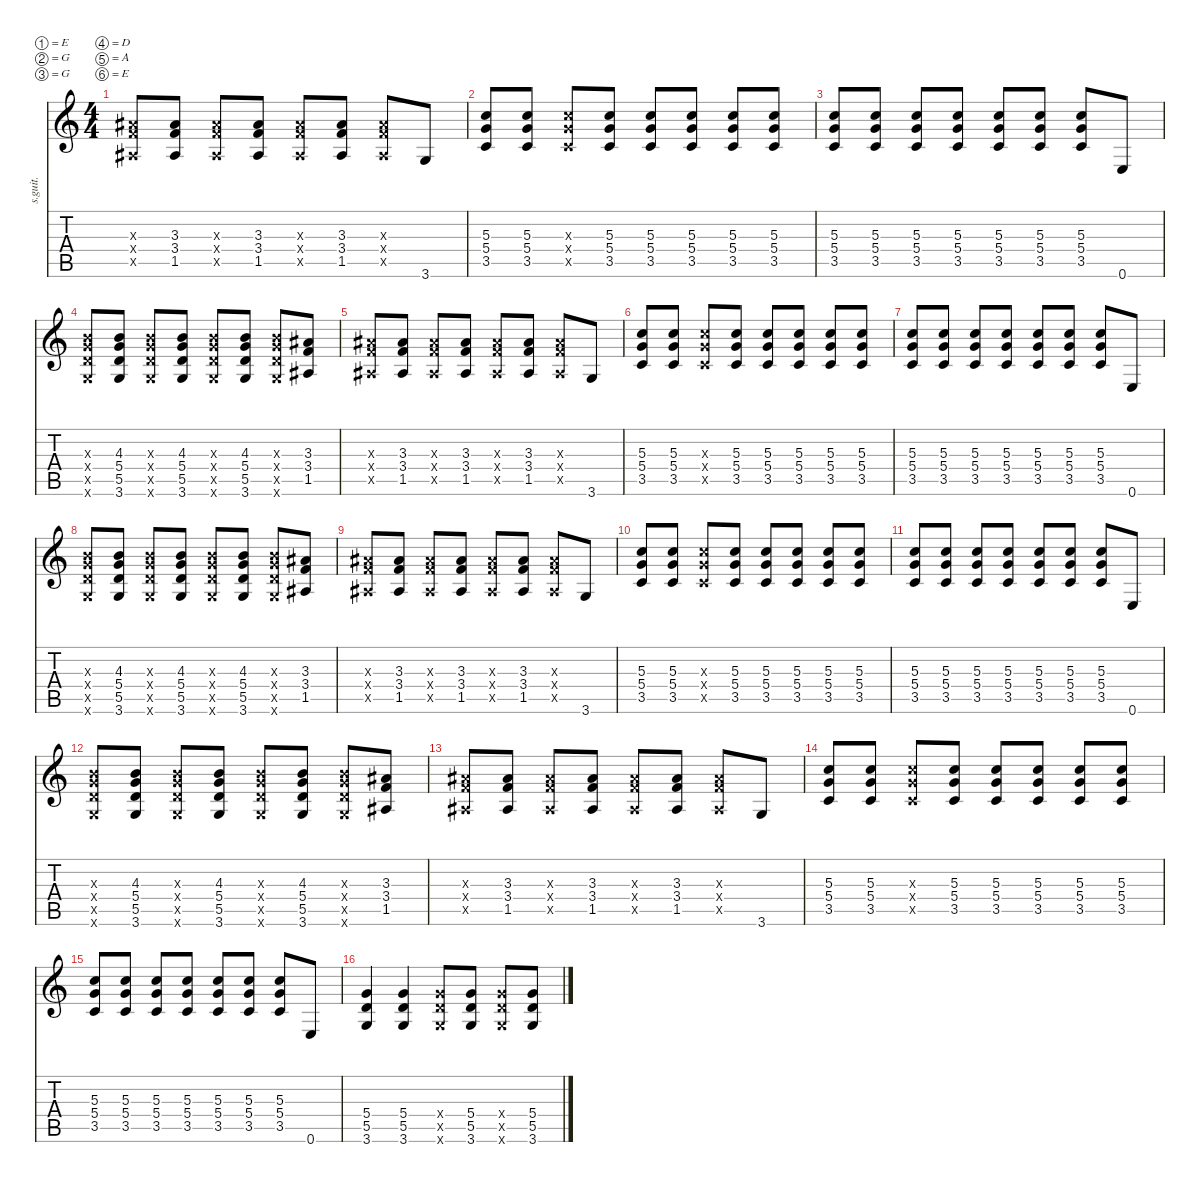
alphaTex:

\defaultSystemsLayout 4
\hideDynamics
\bracketExtendMode nobrackets
\track ("Gary Rossington (Slide/Rhythm Guitar)" "s.guit.") {instrument overdrivenguitar}
\staff {score tabs}
\tuning (E4 G3 G3 D3 A2 E2)
\ts (4 4)
\tempo (150 hide)
\clef g2
\ks c
(3.3{x acc #} 3.4{x} 1.5{x acc #}).8{lyrics (0 "") lyrics (1 "") lyrics (2 "") lyrics (3 "") lyrics (4 "") dy f} (3.3{acc #} 3.4 1.5{acc #}).8{lyrics (0 "") lyrics (1 "") lyrics (2 "") lyrics (3 "") lyrics (4 "")} (3.3{x acc #} 3.4{x} 1.5{x acc #}).8{lyrics (0 "") lyrics (1 "") lyrics (2 "") lyrics (3 "") lyrics (4 "")} (3.3{acc #} 3.4 1.5{acc #}).8{lyrics (0 "") lyrics (1 "") lyrics (2 "") lyrics (3 "") lyrics (4 "")} (3.3{x acc #} 3.4{x} 1.5{x acc #}).8{lyrics (0 "") lyrics (1 "") lyrics (2 "") lyrics (3 "") lyrics (4 "")} (3.3{acc #} 3.4 1.5{acc #}).8{lyrics (0 "") lyrics (1 "") lyrics (2 "") lyrics (3 "") lyrics (4 "")} (3.3{x acc #} 3.4{x} 1.5{x acc #}).8{lyrics (0 "") lyrics (1 "") lyrics (2 "") lyrics (3 "") lyrics (4 "")} 3.6.8{lyrics (0 "") lyrics (1 "") lyrics (2 "") lyrics (3 "") lyrics (4 "")} |
(5.3 5.4 3.5).8{lyrics (0 "") lyrics (1 "") lyrics (2 "") lyrics (3 "") lyrics (4 "")} (5.3 5.4 3.5).8{lyrics (0 "") lyrics (1 "") lyrics (2 "") lyrics (3 "") lyrics (4 "")} (5.3{x} 5.4{x} 3.5{x}).8{lyrics (0 "") lyrics (1 "") lyrics (2 "") lyrics (3 "") lyrics (4 "")} (5.3 5.4 3.5).8{lyrics (0 "") lyrics (1 "") lyrics (2 "") lyrics (3 "") lyrics (4 "")} (5.3 5.4 3.5).8{lyrics (0 "") lyrics (1 "") lyrics (2 "") lyrics (3 "") lyrics (4 "")} (5.3 5.4 3.5).8{lyrics (0 "") lyrics (1 "") lyrics (2 "") lyrics (3 "") lyrics (4 "")} (5.3 5.4 3.5).8{lyrics (0 "") lyrics (1 "") lyrics (2 "") lyrics (3 "") lyrics (4 "")} (5.3 5.4 3.5).8{lyrics (0 "") lyrics (1 "") lyrics (2 "") lyrics (3 "") lyrics (4 "")} |
(5.3 5.4 3.5).8{lyrics (0 "") lyrics (1 "") lyrics (2 "") lyrics (3 "") lyrics (4 "")} (5.3 5.4 3.5).8{lyrics (0 "") lyrics (1 "") lyrics (2 "") lyrics (3 "") lyrics (4 "")} (5.3 5.4 3.5).8{lyrics (0 "") lyrics (1 "") lyrics (2 "") lyrics (3 "") lyrics (4 "")} (5.3 5.4 3.5).8{lyrics (0 "") lyrics (1 "") lyrics (2 "") lyrics (3 "") lyrics (4 "")} (5.3 5.4 3.5).8{lyrics (0 "") lyrics (1 "") lyrics (2 "") lyrics (3 "") lyrics (4 "")} (5.3 5.4 3.5).8{lyrics (0 "") lyrics (1 "") lyrics (2 "") lyrics (3 "") lyrics (4 "")} (5.3 5.4 3.5).8{lyrics (0 "") lyrics (1 "") lyrics (2 "") lyrics (3 "") lyrics (4 "")} 0.6.8{lyrics (0 "") lyrics (1 "") lyrics (2 "") lyrics (3 "") lyrics (4 "")} |
(4.3{x} 5.4{x} 5.5{x} 3.6{x}).8{lyrics (0 "") lyrics (1 "") lyrics (2 "") lyrics (3 "") lyrics (4 "")} (4.3 5.4 5.5 3.6).8{lyrics (0 "") lyrics (1 "") lyrics (2 "") lyrics (3 "") lyrics (4 "")} (4.3{x} 5.4{x} 5.5{x} 3.6{x}).8{lyrics (0 "") lyrics (1 "") lyrics (2 "") lyrics (3 "") lyrics (4 "")} (4.3 5.4 5.5 3.6).8{lyrics (0 "") lyrics (1 "") lyrics (2 "") lyrics (3 "") lyrics (4 "")} (4.3{x} 5.4{x} 5.5{x} 3.6{x}).8{lyrics (0 "") lyrics (1 "") lyrics (2 "") lyrics (3 "") lyrics (4 "")} (4.3 5.4 5.5 3.6).8{lyrics (0 "") lyrics (1 "") lyrics (2 "") lyrics (3 "") lyrics (4 "")} (4.3{x} 5.4{x} 5.5{x} 3.6{x}).8{lyrics (0 "") lyrics (1 "") lyrics (2 "") lyrics (3 "") lyrics (4 "")} (3.3{acc #} 3.4 1.5{acc #}).8{lyrics (0 "") lyrics (1 "") lyrics (2 "") lyrics (3 "") lyrics (4 "")} |
(3.3{x acc #} 3.4{x} 1.5{x acc #}).8{lyrics (0 "") lyrics (1 "") lyrics (2 "") lyrics (3 "") lyrics (4 "")} (3.3{acc #} 3.4 1.5{acc #}).8{lyrics (0 "") lyrics (1 "") lyrics (2 "") lyrics (3 "") lyrics (4 "")} (3.3{x acc #} 3.4{x} 1.5{x acc #}).8{lyrics (0 "") lyrics (1 "") lyrics (2 "") lyrics (3 "") lyrics (4 "")} (3.3{acc #} 3.4 1.5{acc #}).8{lyrics (0 "") lyrics (1 "") lyrics (2 "") lyrics (3 "") lyrics (4 "")} (3.3{x acc #} 3.4{x} 1.5{x acc #}).8{lyrics (0 "") lyrics (1 "") lyrics (2 "") lyrics (3 "") lyrics (4 "")} (3.3{acc #} 3.4 1.5{acc #}).8{lyrics (0 "") lyrics (1 "") lyrics (2 "") lyrics (3 "") lyrics (4 "")} (3.3{x acc #} 3.4{x} 1.5{x acc #}).8{lyrics (0 "") lyrics (1 "") lyrics (2 "") lyrics (3 "") lyrics (4 "")} 3.6.8{lyrics (0 "") lyrics (1 "") lyrics (2 "") lyrics (3 "") lyrics (4 "")} |
(5.3 5.4 3.5).8{lyrics (0 "") lyrics (1 "") lyrics (2 "") lyrics (3 "") lyrics (4 "")} (5.3 5.4 3.5).8{lyrics (0 "") lyrics (1 "") lyrics (2 "") lyrics (3 "") lyrics (4 "")} (5.3{x} 5.4{x} 3.5{x}).8{lyrics (0 "") lyrics (1 "") lyrics (2 "") lyrics (3 "") lyrics (4 "")} (5.3 5.4 3.5).8{lyrics (0 "") lyrics (1 "") lyrics (2 "") lyrics (3 "") lyrics (4 "")} (5.3 5.4 3.5).8{lyrics (0 "") lyrics (1 "") lyrics (2 "") lyrics (3 "") lyrics (4 "")} (5.3 5.4 3.5).8{lyrics (0 "") lyrics (1 "") lyrics (2 "") lyrics (3 "") lyrics (4 "")} (5.3 5.4 3.5).8{lyrics (0 "") lyrics (1 "") lyrics (2 "") lyrics (3 "") lyrics (4 "")} (5.3 5.4 3.5).8{lyrics (0 "") lyrics (1 "") lyrics (2 "") lyrics (3 "") lyrics (4 "")} |
(5.3 5.4 3.5).8{lyrics (0 "") lyrics (1 "") lyrics (2 "") lyrics (3 "") lyrics (4 "")} (5.3 5.4 3.5).8{lyrics (0 "") lyrics (1 "") lyrics (2 "") lyrics (3 "") lyrics (4 "")} (5.3 5.4 3.5).8{lyrics (0 "") lyrics (1 "") lyrics (2 "") lyrics (3 "") lyrics (4 "")} (5.3 5.4 3.5).8{lyrics (0 "") lyrics (1 "") lyrics (2 "") lyrics (3 "") lyrics (4 "")} (5.3 5.4 3.5).8{lyrics (0 "") lyrics (1 "") lyrics (2 "") lyrics (3 "") lyrics (4 "")} (5.3 5.4 3.5).8{lyrics (0 "") lyrics (1 "") lyrics (2 "") lyrics (3 "") lyrics (4 "")} (5.3 5.4 3.5).8{lyrics (0 "") lyrics (1 "") lyrics (2 "") lyrics (3 "") lyrics (4 "")} 0.6.8{lyrics (0 "") lyrics (1 "") lyrics (2 "") lyrics (3 "") lyrics (4 "")} |
(4.3{x} 5.4{x} 5.5{x} 3.6{x}).8{lyrics (0 "") lyrics (1 "") lyrics (2 "") lyrics (3 "") lyrics (4 "")} (4.3 5.4 5.5 3.6).8{lyrics (0 "") lyrics (1 "") lyrics (2 "") lyrics (3 "") lyrics (4 "")} (4.3{x} 5.4{x} 5.5{x} 3.6{x}).8{lyrics (0 "") lyrics (1 "") lyrics (2 "") lyrics (3 "") lyrics (4 "")} (4.3 5.4 5.5 3.6).8{lyrics (0 "") lyrics (1 "") lyrics (2 "") lyrics (3 "") lyrics (4 "")} (4.3{x} 5.4{x} 5.5{x} 3.6{x}).8{lyrics (0 "") lyrics (1 "") lyrics (2 "") lyrics (3 "") lyrics (4 "")} (4.3 5.4 5.5 3.6).8{lyrics (0 "") lyrics (1 "") lyrics (2 "") lyrics (3 "") lyrics (4 "")} (4.3{x} 5.4{x} 5.5{x} 3.6{x}).8{lyrics (0 "") lyrics (1 "") lyrics (2 "") lyrics (3 "") lyrics (4 "")} (3.3{acc #} 3.4 1.5{acc #}).8{lyrics (0 "") lyrics (1 "") lyrics (2 "") lyrics (3 "") lyrics (4 "")} |
(3.3{x acc #} 3.4{x} 1.5{x acc #}).8{lyrics (0 "") lyrics (1 "") lyrics (2 "") lyrics (3 "") lyrics (4 "")} (3.3{acc #} 3.4 1.5{acc #}).8{lyrics (0 "") lyrics (1 "") lyrics (2 "") lyrics (3 "") lyrics (4 "")} (3.3{x acc #} 3.4{x} 1.5{x acc #}).8{lyrics (0 "") lyrics (1 "") lyrics (2 "") lyrics (3 "") lyrics (4 "")} (3.3{acc #} 3.4 1.5{acc #}).8{lyrics (0 "") lyrics (1 "") lyrics (2 "") lyrics (3 "") lyrics (4 "")} (3.3{x acc #} 3.4{x} 1.5{x acc #}).8{lyrics (0 "") lyrics (1 "") lyrics (2 "") lyrics (3 "") lyrics (4 "")} (3.3{acc #} 3.4 1.5{acc #}).8{lyrics (0 "") lyrics (1 "") lyrics (2 "") lyrics (3 "") lyrics (4 "")} (3.3{x acc #} 3.4{x} 1.5{x acc #}).8{lyrics (0 "") lyrics (1 "") lyrics (2 "") lyrics (3 "") lyrics (4 "")} 3.6.8{lyrics (0 "") lyrics (1 "") lyrics (2 "") lyrics (3 "") lyrics (4 "")} |
(5.3 5.4 3.5).8{lyrics (0 "") lyrics (1 "") lyrics (2 "") lyrics (3 "") lyrics (4 "")} (5.3 5.4 3.5).8{lyrics (0 "") lyrics (1 "") lyrics (2 "") lyrics (3 "") lyrics (4 "")} (5.3{x} 5.4{x} 3.5{x}).8{lyrics (0 "") lyrics (1 "") lyrics (2 "") lyrics (3 "") lyrics (4 "")} (5.3 5.4 3.5).8{lyrics (0 "") lyrics (1 "") lyrics (2 "") lyrics (3 "") lyrics (4 "")} (5.3 5.4 3.5).8{lyrics (0 "") lyrics (1 "") lyrics (2 "") lyrics (3 "") lyrics (4 "")} (5.3 5.4 3.5).8{lyrics (0 "") lyrics (1 "") lyrics (2 "") lyrics (3 "") lyrics (4 "")} (5.3 5.4 3.5).8{lyrics (0 "") lyrics (1 "") lyrics (2 "") lyrics (3 "") lyrics (4 "")} (5.3 5.4 3.5).8{lyrics (0 "") lyrics (1 "") lyrics (2 "") lyrics (3 "") lyrics (4 "")} |
(5.3 5.4 3.5).8{lyrics (0 "") lyrics (1 "") lyrics (2 "") lyrics (3 "") lyrics (4 "")} (5.3 5.4 3.5).8{lyrics (0 "") lyrics (1 "") lyrics (2 "") lyrics (3 "") lyrics (4 "")} (5.3 5.4 3.5).8{lyrics (0 "") lyrics (1 "") lyrics (2 "") lyrics (3 "") lyrics (4 "")} (5.3 5.4 3.5).8{lyrics (0 "") lyrics (1 "") lyrics (2 "") lyrics (3 "") lyrics (4 "")} (5.3 5.4 3.5).8{lyrics (0 "") lyrics (1 "") lyrics (2 "") lyrics (3 "") lyrics (4 "")} (5.3 5.4 3.5).8{lyrics (0 "") lyrics (1 "") lyrics (2 "") lyrics (3 "") lyrics (4 "")} (5.3 5.4 3.5).8{lyrics (0 "") lyrics (1 "") lyrics (2 "") lyrics (3 "") lyrics (4 "")} 0.6.8{lyrics (0 "") lyrics (1 "") lyrics (2 "") lyrics (3 "") lyrics (4 "")} |
(4.3{x} 5.4{x} 5.5{x} 3.6{x}).8{lyrics (0 "") lyrics (1 "") lyrics (2 "") lyrics (3 "") lyrics (4 "")} (4.3 5.4 5.5 3.6).8{lyrics (0 "") lyrics (1 "") lyrics (2 "") lyrics (3 "") lyrics (4 "")} (4.3{x} 5.4{x} 5.5{x} 3.6{x}).8{lyrics (0 "") lyrics (1 "") lyrics (2 "") lyrics (3 "") lyrics (4 "")} (4.3 5.4 5.5 3.6).8{lyrics (0 "") lyrics (1 "") lyrics (2 "") lyrics (3 "") lyrics (4 "")} (4.3{x} 5.4{x} 5.5{x} 3.6{x}).8{lyrics (0 "") lyrics (1 "") lyrics (2 "") lyrics (3 "") lyrics (4 "")} (4.3 5.4 5.5 3.6).8{lyrics (0 "") lyrics (1 "") lyrics (2 "") lyrics (3 "") lyrics (4 "")} (4.3{x} 5.4{x} 5.5{x} 3.6{x}).8{lyrics (0 "") lyrics (1 "") lyrics (2 "") lyrics (3 "") lyrics (4 "")} (3.3{acc #} 3.4 1.5{acc #}).8{lyrics (0 "") lyrics (1 "") lyrics (2 "") lyrics (3 "") lyrics (4 "")} |
(3.3{x acc #} 3.4{x} 1.5{x acc #}).8{lyrics (0 "") lyrics (1 "") lyrics (2 "") lyrics (3 "") lyrics (4 "")} (3.3{acc #} 3.4 1.5{acc #}).8{lyrics (0 "") lyrics (1 "") lyrics (2 "") lyrics (3 "") lyrics (4 "")} (3.3{x acc #} 3.4{x} 1.5{x acc #}).8{lyrics (0 "") lyrics (1 "") lyrics (2 "") lyrics (3 "") lyrics (4 "")} (3.3{acc #} 3.4 1.5{acc #}).8{lyrics (0 "") lyrics (1 "") lyrics (2 "") lyrics (3 "") lyrics (4 "")} (3.3{x acc #} 3.4{x} 1.5{x acc #}).8{lyrics (0 "") lyrics (1 "") lyrics (2 "") lyrics (3 "") lyrics (4 "")} (3.3{acc #} 3.4 1.5{acc #}).8{lyrics (0 "") lyrics (1 "") lyrics (2 "") lyrics (3 "") lyrics (4 "")} (3.3{x acc #} 3.4{x} 1.5{x acc #}).8{lyrics (0 "") lyrics (1 "") lyrics (2 "") lyrics (3 "") lyrics (4 "")} 3.6.8{lyrics (0 "") lyrics (1 "") lyrics (2 "") lyrics (3 "") lyrics (4 "")} |
(5.3 5.4 3.5).8{lyrics (0 "") lyrics (1 "") lyrics (2 "") lyrics (3 "") lyrics (4 "")} (5.3 5.4 3.5).8{lyrics (0 "") lyrics (1 "") lyrics (2 "") lyrics (3 "") lyrics (4 "")} (5.3{x} 5.4{x} 3.5{x}).8{lyrics (0 "") lyrics (1 "") lyrics (2 "") lyrics (3 "") lyrics (4 "")} (5.3 5.4 3.5).8{lyrics (0 "") lyrics (1 "") lyrics (2 "") lyrics (3 "") lyrics (4 "")} (5.3 5.4 3.5).8{lyrics (0 "") lyrics (1 "") lyrics (2 "") lyrics (3 "") lyrics (4 "")} (5.3 5.4 3.5).8{lyrics (0 "") lyrics (1 "") lyrics (2 "") lyrics (3 "") lyrics (4 "")} (5.3 5.4 3.5).8{lyrics (0 "") lyrics (1 "") lyrics (2 "") lyrics (3 "") lyrics (4 "")} (5.3 5.4 3.5).8{lyrics (0 "") lyrics (1 "") lyrics (2 "") lyrics (3 "") lyrics (4 "")} |
(5.3 5.4 3.5).8{lyrics (0 "") lyrics (1 "") lyrics (2 "") lyrics (3 "") lyrics (4 "")} (5.3 5.4 3.5).8{lyrics (0 "") lyrics (1 "") lyrics (2 "") lyrics (3 "") lyrics (4 "")} (5.3 5.4 3.5).8{lyrics (0 "") lyrics (1 "") lyrics (2 "") lyrics (3 "") lyrics (4 "")} (5.3 5.4 3.5).8{lyrics (0 "") lyrics (1 "") lyrics (2 "") lyrics (3 "") lyrics (4 "")} (5.3 5.4 3.5).8{lyrics (0 "") lyrics (1 "") lyrics (2 "") lyrics (3 "") lyrics (4 "")} (5.3 5.4 3.5).8{lyrics (0 "") lyrics (1 "") lyrics (2 "") lyrics (3 "") lyrics (4 "")} (5.3 5.4 3.5).8{lyrics (0 "") lyrics (1 "") lyrics (2 "") lyrics (3 "") lyrics (4 "")} 0.6.8{lyrics (0 "") lyrics (1 "") lyrics (2 "") lyrics (3 "") lyrics (4 "")} |
(5.4 5.5 3.6).4{lyrics (0 "") lyrics (1 "") lyrics (2 "") lyrics (3 "") lyrics (4 "")} (5.4 5.5 3.6).4{lyrics (0 "") lyrics (1 "") lyrics (2 "") lyrics (3 "") lyrics (4 "")} (5.4{x} 5.5{x} 3.6{x}).8{lyrics (0 "") lyrics (1 "") lyrics (2 "") lyrics (3 "") lyrics (4 "")} (5.4 5.5 3.6).8{lyrics (0 "") lyrics (1 "") lyrics (2 "") lyrics (3 "") lyrics (4 "")} (5.4{x} 5.5{x} 3.6{x}).8{lyrics (0 "") lyrics (1 "") lyrics (2 "") lyrics (3 "") lyrics (4 "")} (5.4 5.5 3.6).8{lyrics (0 "") lyrics (1 "") lyrics (2 "") lyrics (3 "") lyrics (4 "")}
